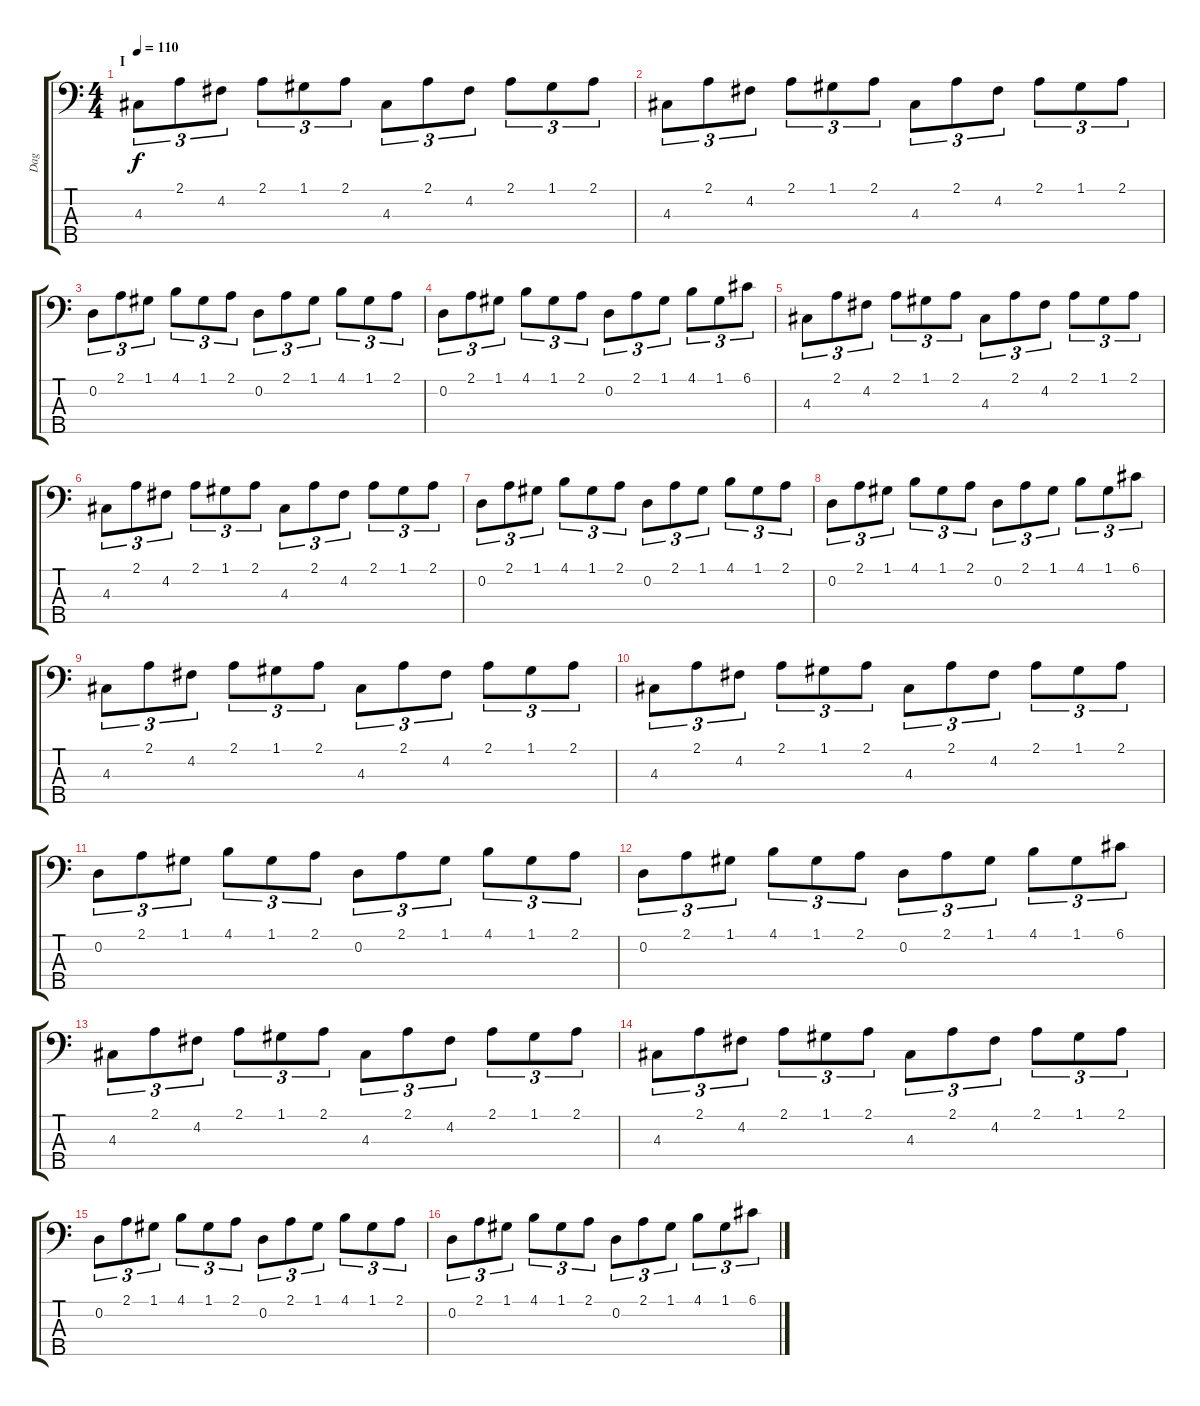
\track ("Dag" "Dag") {instrument synthbass2}
\staff {score tabs}
\tuning (G2 D2 A1 E1 B0) {hide}
\ts (4 4)
\section ("" "I")
\tempo 110
\clef f4
\ks c
4.3.8{tu (3 2) dy f volume 12 instrument synthbass2} 2.1.8{tu (3 2)} 4.2.8{tu (3 2)} 2.1.8{tu (3 2)} 1.1.8{tu (3 2)} 2.1.8{tu (3 2)} 4.3.8{tu (3 2)} 2.1.8{tu (3 2)} 4.2.8{tu (3 2)} 2.1.8{tu (3 2)} 1.1.8{tu (3 2)} 2.1.8{tu (3 2)} |
4.3.8{tu (3 2) volume 12} 2.1.8{tu (3 2)} 4.2.8{tu (3 2)} 2.1.8{tu (3 2)} 1.1.8{tu (3 2)} 2.1.8{tu (3 2)} 4.3.8{tu (3 2)} 2.1.8{tu (3 2)} 4.2.8{tu (3 2)} 2.1.8{tu (3 2)} 1.1.8{tu (3 2)} 2.1.8{tu (3 2)} |
0.2.8{tu (3 2) volume 12} 2.1.8{tu (3 2)} 1.1.8{tu (3 2)} 4.1.8{tu (3 2)} 1.1.8{tu (3 2)} 2.1.8{tu (3 2)} 0.2.8{tu (3 2)} 2.1.8{tu (3 2)} 1.1.8{tu (3 2)} 4.1.8{tu (3 2)} 1.1.8{tu (3 2)} 2.1.8{tu (3 2)} |
0.2.8{tu (3 2) volume 12} 2.1.8{tu (3 2)} 1.1.8{tu (3 2)} 4.1.8{tu (3 2)} 1.1.8{tu (3 2)} 2.1.8{tu (3 2)} 0.2.8{tu (3 2)} 2.1.8{tu (3 2)} 1.1.8{tu (3 2)} 4.1.8{tu (3 2)} 1.1.8{tu (3 2)} 6.1.8{tu (3 2)} |
4.3.8{tu (3 2) volume 12} 2.1.8{tu (3 2)} 4.2.8{tu (3 2)} 2.1.8{tu (3 2)} 1.1.8{tu (3 2)} 2.1.8{tu (3 2)} 4.3.8{tu (3 2)} 2.1.8{tu (3 2)} 4.2.8{tu (3 2)} 2.1.8{tu (3 2)} 1.1.8{tu (3 2)} 2.1.8{tu (3 2)} |
4.3.8{tu (3 2) volume 12} 2.1.8{tu (3 2)} 4.2.8{tu (3 2)} 2.1.8{tu (3 2)} 1.1.8{tu (3 2)} 2.1.8{tu (3 2)} 4.3.8{tu (3 2)} 2.1.8{tu (3 2)} 4.2.8{tu (3 2)} 2.1.8{tu (3 2)} 1.1.8{tu (3 2)} 2.1.8{tu (3 2)} |
0.2.8{tu (3 2) volume 12} 2.1.8{tu (3 2)} 1.1.8{tu (3 2)} 4.1.8{tu (3 2)} 1.1.8{tu (3 2)} 2.1.8{tu (3 2)} 0.2.8{tu (3 2)} 2.1.8{tu (3 2)} 1.1.8{tu (3 2)} 4.1.8{tu (3 2)} 1.1.8{tu (3 2)} 2.1.8{tu (3 2)} |
0.2.8{tu (3 2) volume 12} 2.1.8{tu (3 2)} 1.1.8{tu (3 2)} 4.1.8{tu (3 2)} 1.1.8{tu (3 2)} 2.1.8{tu (3 2)} 0.2.8{tu (3 2)} 2.1.8{tu (3 2)} 1.1.8{tu (3 2)} 4.1.8{tu (3 2)} 1.1.8{tu (3 2)} 6.1.8{tu (3 2)} |
4.3.8{tu (3 2) volume 12} 2.1.8{tu (3 2)} 4.2.8{tu (3 2)} 2.1.8{tu (3 2)} 1.1.8{tu (3 2)} 2.1.8{tu (3 2)} 4.3.8{tu (3 2)} 2.1.8{tu (3 2)} 4.2.8{tu (3 2)} 2.1.8{tu (3 2)} 1.1.8{tu (3 2)} 2.1.8{tu (3 2)} |
4.3.8{tu (3 2) volume 12} 2.1.8{tu (3 2)} 4.2.8{tu (3 2)} 2.1.8{tu (3 2)} 1.1.8{tu (3 2)} 2.1.8{tu (3 2)} 4.3.8{tu (3 2)} 2.1.8{tu (3 2)} 4.2.8{tu (3 2)} 2.1.8{tu (3 2)} 1.1.8{tu (3 2)} 2.1.8{tu (3 2)} |
0.2.8{tu (3 2) volume 12} 2.1.8{tu (3 2)} 1.1.8{tu (3 2)} 4.1.8{tu (3 2)} 1.1.8{tu (3 2)} 2.1.8{tu (3 2)} 0.2.8{tu (3 2)} 2.1.8{tu (3 2)} 1.1.8{tu (3 2)} 4.1.8{tu (3 2)} 1.1.8{tu (3 2)} 2.1.8{tu (3 2)} |
0.2.8{tu (3 2) volume 12} 2.1.8{tu (3 2)} 1.1.8{tu (3 2)} 4.1.8{tu (3 2)} 1.1.8{tu (3 2)} 2.1.8{tu (3 2)} 0.2.8{tu (3 2)} 2.1.8{tu (3 2)} 1.1.8{tu (3 2)} 4.1.8{tu (3 2)} 1.1.8{tu (3 2)} 6.1.8{tu (3 2)} |
4.3.8{tu (3 2) volume 12} 2.1.8{tu (3 2)} 4.2.8{tu (3 2)} 2.1.8{tu (3 2)} 1.1.8{tu (3 2)} 2.1.8{tu (3 2)} 4.3.8{tu (3 2)} 2.1.8{tu (3 2)} 4.2.8{tu (3 2)} 2.1.8{tu (3 2)} 1.1.8{tu (3 2)} 2.1.8{tu (3 2)} |
4.3.8{tu (3 2) volume 12} 2.1.8{tu (3 2)} 4.2.8{tu (3 2)} 2.1.8{tu (3 2)} 1.1.8{tu (3 2)} 2.1.8{tu (3 2)} 4.3.8{tu (3 2)} 2.1.8{tu (3 2)} 4.2.8{tu (3 2)} 2.1.8{tu (3 2)} 1.1.8{tu (3 2)} 2.1.8{tu (3 2)} |
0.2.8{tu (3 2) volume 12} 2.1.8{tu (3 2)} 1.1.8{tu (3 2)} 4.1.8{tu (3 2)} 1.1.8{tu (3 2)} 2.1.8{tu (3 2)} 0.2.8{tu (3 2)} 2.1.8{tu (3 2)} 1.1.8{tu (3 2)} 4.1.8{tu (3 2)} 1.1.8{tu (3 2)} 2.1.8{tu (3 2)} |
0.2.8{tu (3 2) volume 12} 2.1.8{tu (3 2)} 1.1.8{tu (3 2)} 4.1.8{tu (3 2)} 1.1.8{tu (3 2)} 2.1.8{tu (3 2)} 0.2.8{tu (3 2)} 2.1.8{tu (3 2)} 1.1.8{tu (3 2)} 4.1.8{tu (3 2)} 1.1.8{tu (3 2)} 6.1.8{tu (3 2)}
